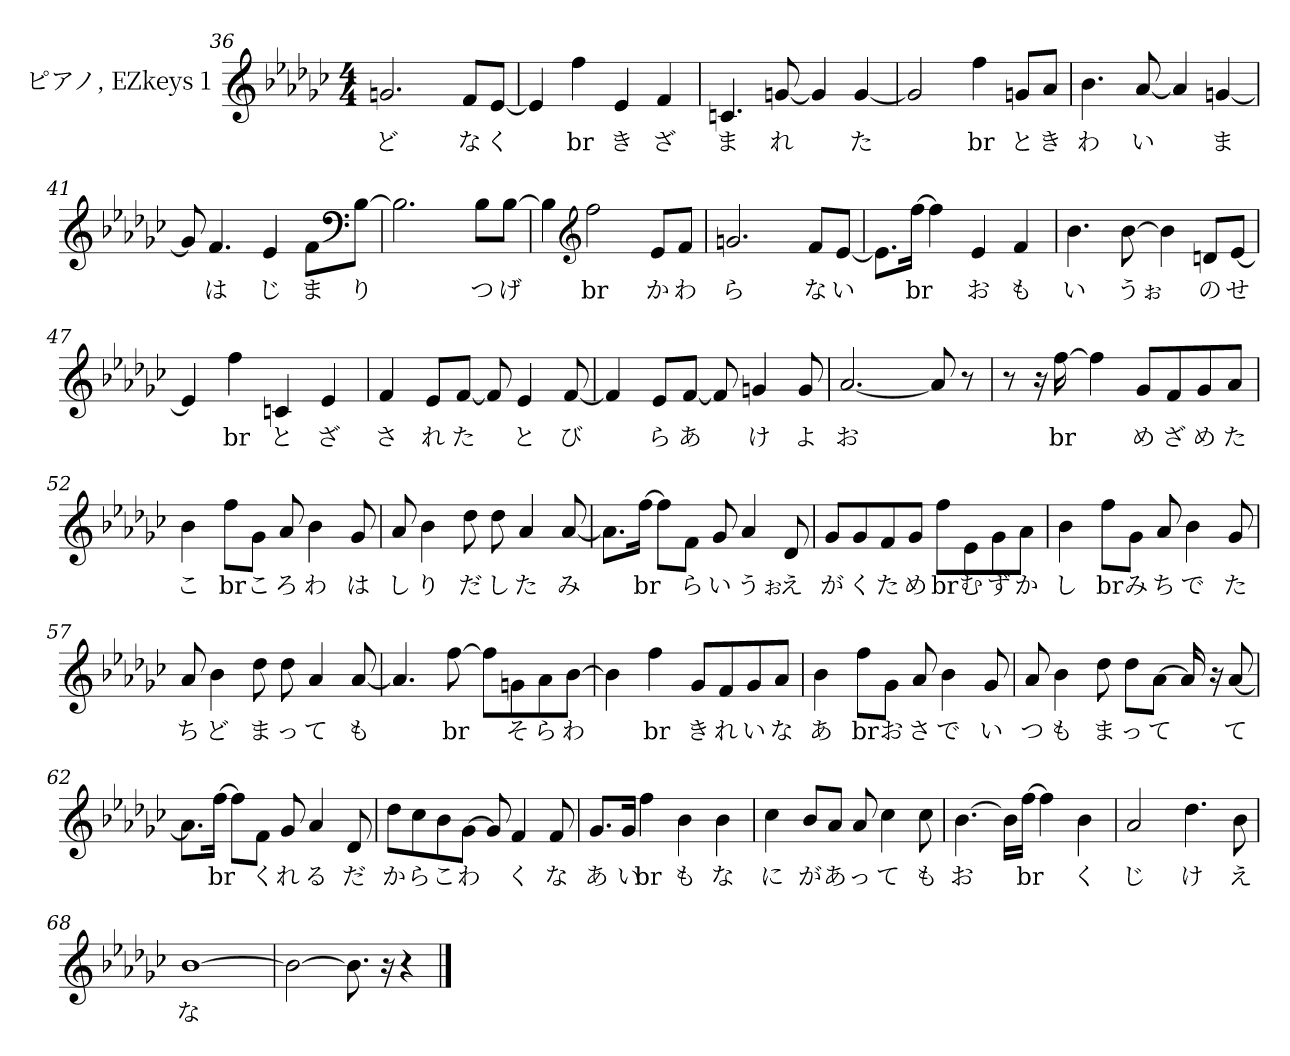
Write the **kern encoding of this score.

**kern	**text
*part1	*part1
*staff1	*staff1
*I"ピアノ, EZkeys 1	*
*clefG2	*
*k[b-e-a-d-g-c-]	*
*M4/4	*
=36	=36
!	!LO:LY:b
2.gn/	ど
!	!LO:LY:b
8f/L	な
!	!LO:LY:b
[8e-/J	く
=37	=37
4e-/]	.
!	!LO:LY:b
4ff\	br
!	!LO:LY:b
4e-/	き
!	!LO:LY:b
4f/	ざ
!!LO:LB:g=z
=38	=38
!	!LO:LY:b
4.cn/	ま
!	!LO:LY:b
[8gn/	れ
4g/]	.
!	!LO:LY:b
[4g/	た
=39	=39
2g/]	.
!	!LO:LY:b
4ff\	br
!	!LO:LY:b
8gn/L	と
!	!LO:LY:b
8a-/J	き
=40	=40
!	!LO:LY:b
4.b-\	わ
!	!LO:LY:b
[8a-/	い
4a-/]	.
!	!LO:LY:b
[4gn/	ま
=41	=41
8g/]	.
!	!LO:LY:b
4.f/	は
!	!LO:LY:b
4e-/	じ
!	!LO:LY:b
8f\L	ま
*clefF4	*
!	!LO:LY:b
[8B-\J	り
=42	=42
2.B-\]	.
!	!LO:LY:b
8B-\L	つ
!	!LO:LY:b
[8B-\J	げ
=43	=43
4B-\]	.
*clefG2	*
!	!LO:LY:b
2ff\	br
!	!LO:LY:b
8e-/L	か
!	!LO:LY:b
8f/J	わ
!!LO:LB:g=z
=44	=44
!	!LO:LY:b
2.gn/	ら
!	!LO:LY:b
8f/L	な
!	!LO:LY:b
[8e-/J	い
=45	=45
8.e-\L]	.
!	!LO:LY:b
[16ff\Jk	br
4ff\]	.
!	!LO:LY:b
4e-/	お
!	!LO:LY:b
4f/	も
=46	=46
!	!LO:LY:b
4.b-\	い
!	!LO:LY:b
[8b-\	うぉ
4b-\]	.
!	!LO:LY:b
8dn/L	の
!	!LO:LY:b
[8e-/J	せ
=47	=47
4e-/]	.
!	!LO:LY:b
4ff\	br
!	!LO:LY:b
4cn/	と
!	!LO:LY:b
4e-/	ざ
=48	=48
!	!LO:LY:b
4f/	さ
!	!LO:LY:b
8e-/L	れ
!	!LO:LY:b
[8f/J	た
8f/]	.
!	!LO:LY:b
4e-/	と
!	!LO:LY:b
[8f/	び
=49	=49
4f/]	.
!	!LO:LY:b
8e-/L	ら
!	!LO:LY:b
[8f/J	あ
8f/]	.
!	!LO:LY:b
4gn/	け
!	!LO:LY:b
8g/	よ
!!LO:LB:g=z
=50	=50
!	!LO:LY:b
[2.a-/	お
8a-/]	.
8r	.
=51	=51
8r	.
16r	.
!	!LO:LY:b
[16ff\	br
4ff\]	.
!	!LO:LY:b
8g-/L	め
!	!LO:LY:b
8f/	ざ
!	!LO:LY:b
8g-/	め
!	!LO:LY:b
8a-/J	た
=52	=52
!	!LO:LY:b
4b-\	こ
!	!LO:LY:b
8ff\L	br
!	!LO:LY:b
8g-\J	こ
!	!LO:LY:b
8a-/	ろ
!	!LO:LY:b
4b-\	わ
!	!LO:LY:b
8g-/	は
=53	=53
!	!LO:LY:b
8a-/	し
!	!LO:LY:b
4b-\	り
!	!LO:LY:b
8dd-\	だ
!	!LO:LY:b
8dd-\	し
!	!LO:LY:b
4a-/	た
!	!LO:LY:b
[8a-/	み
=54	=54
8.a-\L]	.
!	!LO:LY:b
[16ff\Jk	br
8ff\L]	.
!	!LO:LY:b
8f\J	ら
!	!LO:LY:b
8g-/	い
!	!LO:LY:b
4a-/	うぉ
!	!LO:LY:b
8d-/	え
!!LO:LB:g=z
=55	=55
!	!LO:LY:b
8g-/L	が
!	!LO:LY:b
8g-/	く
!	!LO:LY:b
8f/	た
!	!LO:LY:b
8g-/J	め
!	!LO:LY:b
8ff\L	br
!	!LO:LY:b
8e-\	む
!	!LO:LY:b
8g-\	ず
!	!LO:LY:b
8a-\J	か
=56	=56
!	!LO:LY:b
4b-\	し
!	!LO:LY:b
8ff\L	br
!	!LO:LY:b
8g-\J	み
!	!LO:LY:b
8a-/	ち
!	!LO:LY:b
4b-\	で
!	!LO:LY:b
8g-/	た
=57	=57
!	!LO:LY:b
8a-/	ち
!	!LO:LY:b
4b-\	ど
!	!LO:LY:b
8dd-\	ま
!	!LO:LY:b
8dd-\	っ
!	!LO:LY:b
4a-/	て
!	!LO:LY:b
[8a-/	も
=58	=58
4.a-/]	.
!	!LO:LY:b
[8ff\	br
8ff\L]	.
!	!LO:LY:b
8gn\	そ
!	!LO:LY:b
8a-\	ら
!	!LO:LY:b
[8b-\J	わ
!!LO:PB:g=z
=59	=59
4b-\]	.
!	!LO:LY:b
4ff\	br
!	!LO:LY:b
8g-/L	き
!	!LO:LY:b
8f/	れ
!	!LO:LY:b
8g-/	い
!	!LO:LY:b
8a-/J	な
=60	=60
!	!LO:LY:b
4b-\	あ
!	!LO:LY:b
8ff\L	br
!	!LO:LY:b
8g-\J	お
!	!LO:LY:b
8a-/	さ
!	!LO:LY:b
4b-\	で
!	!LO:LY:b
8g-/	い
=61	=61
!	!LO:LY:b
8a-/	つ
!	!LO:LY:b
4b-\	も
!	!LO:LY:b
8dd-\	ま
!	!LO:LY:b
8dd-\L	っ
!	!LO:LY:b
[8a-\J	て
16a-/]	.
16r	.
!	!LO:LY:b
[8a-/	て
=62	=62
8.a-\L]	.
!	!LO:LY:b
[16ff\Jk	br
8ff\L]	.
!	!LO:LY:b
8f\J	く
!	!LO:LY:b
8g-/	れ
!	!LO:LY:b
4a-/	る
!	!LO:LY:b
8d-/	だ
!!LO:LB:g=z
=63	=63
!	!LO:LY:b
8dd-\L	か
!	!LO:LY:b
8cc-\	ら
!	!LO:LY:b
8b-\	こ
!	!LO:LY:b
[8g-\J	わ
8g-/]	.
!	!LO:LY:b
4f/	く
!	!LO:LY:b
8f/	な
=64	=64
!	!LO:LY:b
8.g-/L	あ
!	!LO:LY:b
16g-/Jk	い
!	!LO:LY:b
4ff\	br
!	!LO:LY:b
4b-\	も
!	!LO:LY:b
4b-\	な
=65	=65
!	!LO:LY:b
4cc-\	に
!	!LO:LY:b
8b-/L	が
!	!LO:LY:b
8a-/J	あ
!	!LO:LY:b
8a-/	っ
!	!LO:LY:b
4cc-\	て
!	!LO:LY:b
8cc-\	も
=66	=66
!	!LO:LY:b
[4.b-\	お
16b-\LL]	.
!	!LO:LY:b
[16ff\JJ	br
4ff\]	.
!	!LO:LY:b
4b-\	く
=67	=67
!	!LO:LY:b
2a-/	じ
!	!LO:LY:b
4.dd-\	け
!	!LO:LY:b
8b-\	え
=68	=68
!	!LO:LY:b
[1b-	な
!!LO:LB:g=z
=69	=69
2b-\_	.
8.b-\]	.
16r	.
4r	.
==	==
*-	*-
